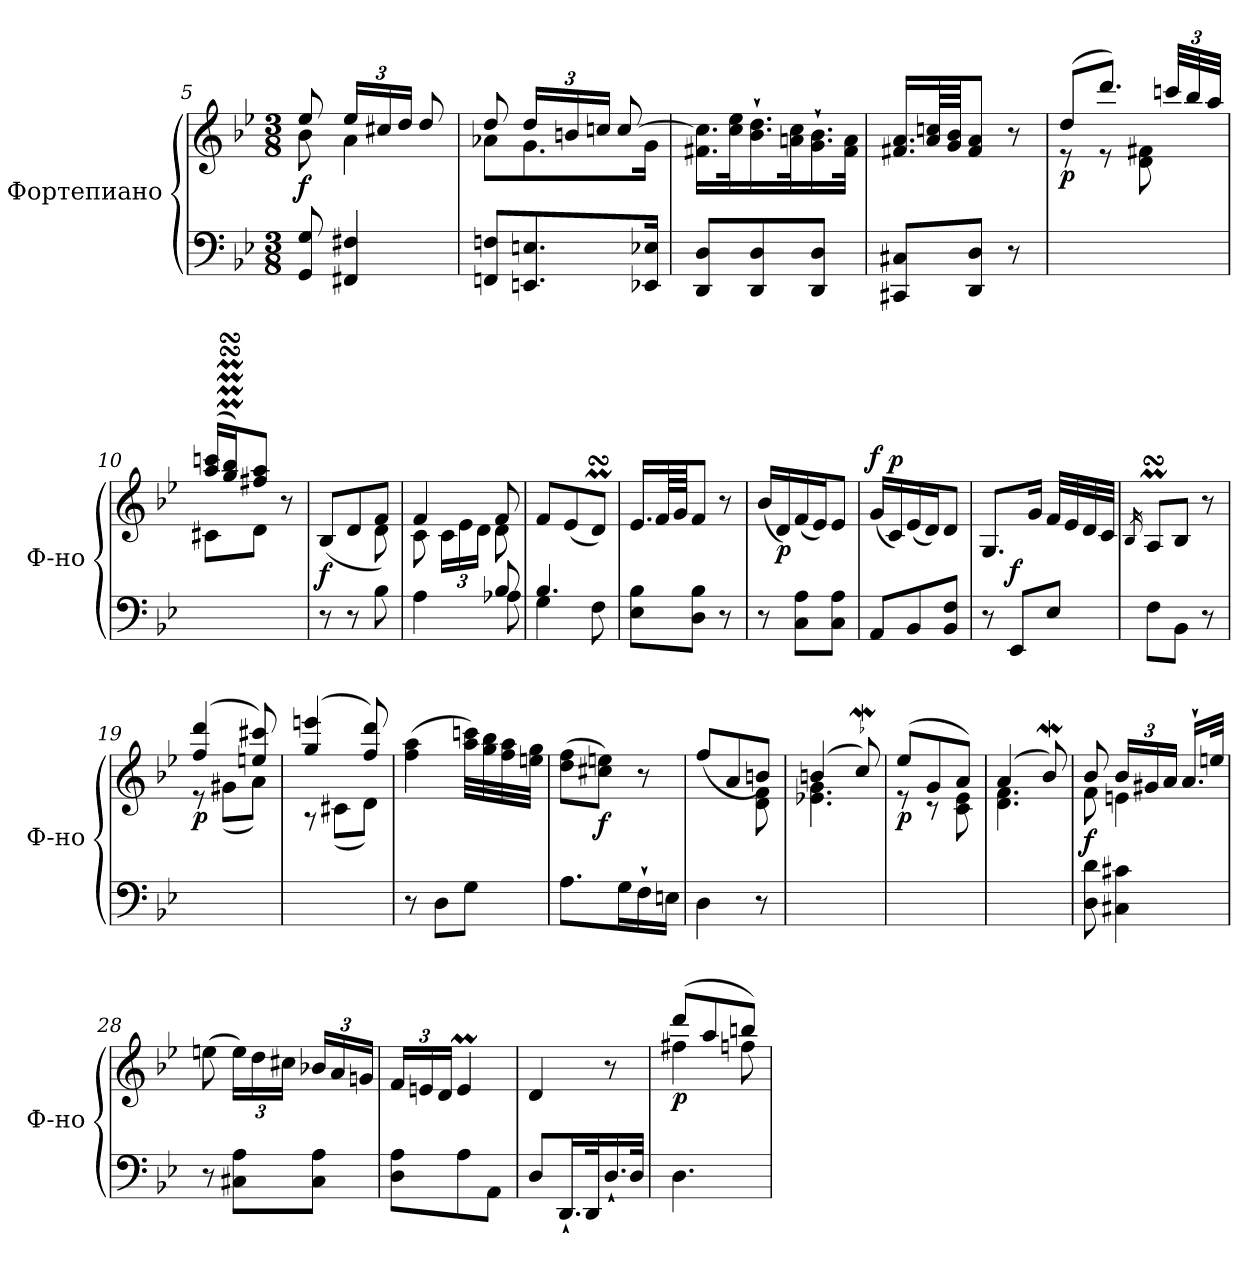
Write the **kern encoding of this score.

**kern	**kern	**dynam
*part1	*part1	*part1
*staff2	*staff1	*staff1/2
*I"Фортепиано	*	*
*I'Ф-но	*	*
*clefF4	*clefG2	*
*k[b-e-]	*k[b-e-]	*
*M3/8	*M3/8	*
=5	=5	=5
*	*^	*
!	!	!	!LO:DY:b
8GG/ 8G/	8ee-/	8b-\	f
*	*Xbrackettup	*	*
4FF#X/ 4F#X/	24ee-/LL	4a\	.
.	24cc#X/	.	.
.	24dd/JJ	.	.
.	8dd/	.	.
=6	=6	=6	=6
8FFn/ 8Fn/L	8dd/	8a-X\L	.
8.EEn/ 8.En/	24dd/LL	8.g\	.
.	24bn/	.	.
.	24ccn/JJ	.	.
.	[8cc/	.	.
16EE-X/ 16E-X/Jk	.	16g\Jk	.
*	*v	*v	*
=7	=7	=7
8DD/ 8D/L	16.f#X\ 16.cc\]LL	.
.	32cc\ 32ee-\K	.
8DD/ 8D/	16.b-\` 16.dd\`	.
.	32an\ 32cc\K	.
8DD/ 8D/J	16.g\` 16.b-\`	.
.	32f#\ 32a\JJk	.
!!LO:LB:g=z
=8	=8	=8
8CC#X/ 8C#X/L	16.f#X/ 16.a/LL	.
.	64a/ 64ccn/LL	.
.	64g/ 64b-/JJJ	.
8DD/ 8D/J	8f#/ 8a/J	.
8r	8r	.
=9	=9	=9
*	*^	*
!	!	!	!LO:DY:b
4.ryy	(>8dd/L	8r	p
.	8.ddd/J)	8r	.
.	.	8d\ 8f#X\	.
.	48cccn/LLL	.	.
.	48bb-/	.	.
.	48aa/JJJ	.	.
=10	=10	=10	=10
4.ryy	(>16aa/ 16cccn/LL	8c#X\L	.
.	16gg/MsSSS 16bb-/MsSSSJ)	.	.
.	8ff#X/ 8aa/J	8d\J	.
.	8r	8ryy	.
=11	=11	=11	=11
!	!	!	!LO:DY:b
8r	(>8B-/L	4ryy	f
8r	8d/	.	.
8B-\	8f/J)	8d\	.
=12	=12	=12	=12
*^	*	*	*
4A\	4ryy	4f/	8c\	.
.	.	.	24c\LL	.
.	.	.	24e-\	.
.	.	.	24d\JJ	.
8B-/	8A-X\	8f/	8d\	.
*	*	*v	*v	*
=13	=13	=13	=13
4.B-/	4G\	8f/L	.
.	.	(<8e-/	.
.	8F\	8dmsSsS/J)	.
*v	*v	*	*
!!LO:PB:g=z
=14	=14	=14
8E-\ 8B-\L	16.e-/LL	.
.	64f/LL	.
.	64g/JJJ	.
8D\ 8B-\J	8f/J	.
8r	8r	.
=15	=15	=15
8r	(<16b-/LL	.
!	!	!LO:DY:b
.	16d/)	p
8C\ 8A\L	(<16f/	.
.	16e-/J)	.
8C\ 8A\J	8e-/J	.
=16	=16	=16
!	!	!LO:DY:a
8AA/L	(<16g/LL	f
!	!	!LO:DY:a
.	16c/)	p
8BB-/	(<16e-/	.
.	16d/J)	.
8BB-/ 8F/J	8d/J	.
=17	=17	=17
8r	8.G/L	.
!	!	!LO:DY:a=2
8EE-/L	.	f
.	16g/Jk	.
8E-/J	32f/LLL	.
.	32e-/	.
.	32d/	.
.	32c/JJJ	.
=18	=18	=18
.	16qB-/	.
8F\L	8AmsSsS/L	.
8BB-\J	8B-/J	.
8r	8r	.
=19	=19	=19
*	*^	*
!	!	!	!LO:DY:b
4.ryy	(>4ff/ 4ddd/	8r	p
.	.	(<8g#X\L	.
.	8een/ 8ccc#X/)	8a\J)	.
!!LO:LB:g=z	!!
=20	=20	=20	=20
4.ryy	(>4gg/ 4eeen/	8r	.
.	.	(<8c#X\L	.
.	8ff/ 8ddd/)	8d\J)	.
*	*v	*v	*
=21	=21	=21
8r	(>4ff\ 4aa\	.
8D\L	.	.
8G\J	32aa\ 32cccn\LLL)	.
.	32gg\ 32bb-\	.
.	32ff\ 32aa\	.
.	32een\ 32gg\JJJ	.
=22	=22	=22
8.A\L	(>8dd\ 8ff\L	.
!	!	!LO:DY:b
.	8cc#X\ 8een\J)	f
16G\L	.	.
16F`\	8r	.
16En\JJ	.	.
=23	=23	=23
*	*^	*
4D\	(>8ff/L	4ryy	.
.	8a/	.	.
8r	8bn/J)	8d\ 8f\	.
=24	=24	=24	=24
4.ryy	(>4bn/	4.e-X\ 4.g\	.
.	8ccW/)	.	.
=25	=25	=25	=25
!	!	!	!LO:DY:b
4.ryy	(>8ee-/L	8r	p
.	8g/	8r	.
.	8a/J)	8c\ 8e-\	.
=26	=26	=26	=26
4.ryy	(>4a/	4.d\ 4.f\	.
.	8b-w/)	.	.
!!LO:LB:g=z	!!
=27	=27	=27	=27
!	!	!	!LO:DY:b
8D\ 8d\	8b-/	8f\	f
4C#X\ 4c#X\	24b-/LL	4en\	.
.	24g#X/	.	.
.	24a/JJ	.	.
.	16.a`/LL	.	.
.	32een/JJk	.	.
*	*v	*v	*
=28	=28	=28
8r	(>8een\	.
8C#X\ 8A\L	24ee\LL)	.
.	24dd\	.
.	24cc#X\JJ	.
8C#\ 8A\J	24b-X/LL	.
.	24a/	.
.	24gn/JJ	.
=29	=29	=29
8D\ 8A\L	24f/LL	.
.	24en/	.
.	24d/JJ	.
8A\	4em/	.
8AA\J	.	.
=30	=30	=30
8D/L	4d/	.
16.DD`/L	.	.
32DD/K	.	.
16.D`/	8r	.
32D/JJk	.	.
=31	=31	=31
*	*^	*
!	!	!	!LO:DY:b
4.D\	(>8ddd/L	4ff#X\	p
.	8aa/	.	.
.	8bbn/J)	8ffn\	.
*	*v	*v	*
=	=	=
*-	*-	*-
